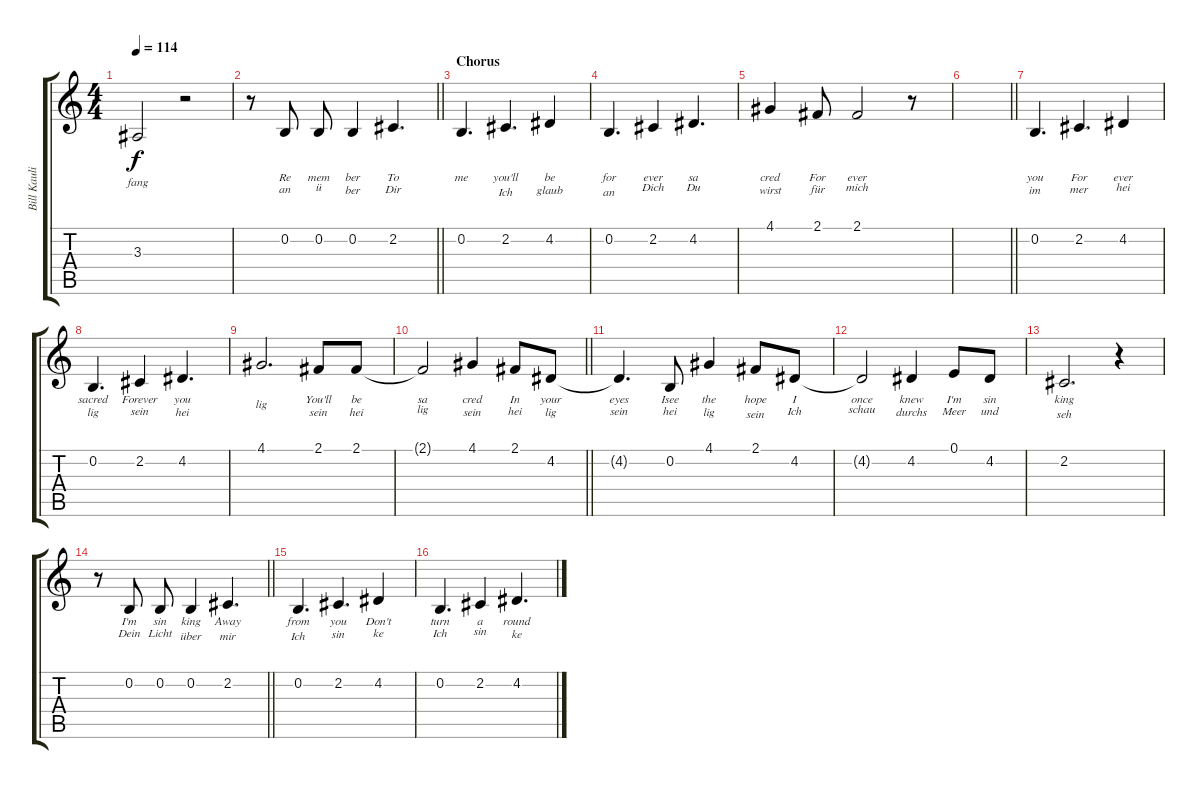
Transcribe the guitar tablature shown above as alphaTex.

\track ("Bill Kaulitz" "Bill Kauli") {instrument electricgrandpiano}
\staff {score tabs}
\tuning (E4 B3 G3 D3 A2 E2) {hide}
\ts (4 4)
\tempo 114
\clef g2
\ks c
3.3.2{lyrics (0 "") lyrics (1 "fang") lyrics (2 "") lyrics (3 "") lyrics (4 "") dy f} r.2 |
\barLineRight lightlight
r.8 0.2.8{lyrics (0 "Re") lyrics (1 "an") lyrics (2 "") lyrics (3 "") lyrics (4 "")} 0.2.8{lyrics (0 "mem") lyrics (1 "ü") lyrics (2 "") lyrics (3 "") lyrics (4 "")} 0.2.4{lyrics (0 "ber") lyrics (1 "ber") lyrics (2 "") lyrics (3 "") lyrics (4 "")} 2.2.4{d lyrics (0 "To") lyrics (1 "Dir") lyrics (2 "") lyrics (3 "") lyrics (4 "")} |
\section ("" "Chorus")
0.2.4{d lyrics (0 "me") lyrics (1 "") lyrics (2 "") lyrics (3 "") lyrics (4 "")} 2.2.4{d lyrics (0 "you'll") lyrics (1 "Ich") lyrics (2 "") lyrics (3 "") lyrics (4 "")} 4.2.4{lyrics (0 "be") lyrics (1 "glaub") lyrics (2 "") lyrics (3 "") lyrics (4 "")} |
0.2.4{d lyrics (0 "for") lyrics (1 "an") lyrics (2 "") lyrics (3 "") lyrics (4 "")} 2.2.4{lyrics (0 "ever") lyrics (1 "Dich") lyrics (2 "") lyrics (3 "") lyrics (4 "")} 4.2.4{d lyrics (0 "sa") lyrics (1 "Du") lyrics (2 "") lyrics (3 "") lyrics (4 "")} |
4.1.4{lyrics (0 "cred") lyrics (1 "wirst") lyrics (2 "") lyrics (3 "") lyrics (4 "")} 2.1.8{lyrics (0 "For") lyrics (1 "für") lyrics (2 "") lyrics (3 "") lyrics (4 "")} 2.1.2{lyrics (0 "ever") lyrics (1 "mich") lyrics (2 "") lyrics (3 "") lyrics (4 "")} r.8 |
\barLineRight lightlight
|
0.2.4{d lyrics (0 "you") lyrics (1 "im") lyrics (2 "") lyrics (3 "") lyrics (4 "")} 2.2.4{d lyrics (0 "For") lyrics (1 "mer") lyrics (2 "") lyrics (3 "") lyrics (4 "")} 4.2.4{lyrics (0 "ever") lyrics (1 "hei") lyrics (2 "") lyrics (3 "") lyrics (4 "")} |
0.2.4{d lyrics (0 "sacred") lyrics (1 "lig") lyrics (2 "") lyrics (3 "") lyrics (4 "")} 2.2.4{lyrics (0 "Forever") lyrics (1 "sein") lyrics (2 "") lyrics (3 "") lyrics (4 "")} 4.2.4{d lyrics (0 "you") lyrics (1 "hei") lyrics (2 "") lyrics (3 "") lyrics (4 "")} |
4.1.2{d lyrics (0 "") lyrics (1 "lig") lyrics (2 "") lyrics (3 "") lyrics (4 "")} 2.1.8{lyrics (0 "You'll") lyrics (1 "sein") lyrics (2 "") lyrics (3 "") lyrics (4 "")} 2.1.8{lyrics (0 "be") lyrics (1 "hei") lyrics (2 "") lyrics (3 "") lyrics (4 "")} |
\barLineRight lightlight
2.1{t}.2{lyrics (0 "sa") lyrics (1 "lig") lyrics (2 "") lyrics (3 "") lyrics (4 "")} 4.1.4{lyrics (0 "cred") lyrics (1 "sein") lyrics (2 "") lyrics (3 "") lyrics (4 "")} 2.1.8{lyrics (0 "In") lyrics (1 "hei") lyrics (2 "") lyrics (3 "") lyrics (4 "")} 4.2.8{lyrics (0 "your") lyrics (1 "lig") lyrics (2 "") lyrics (3 "") lyrics (4 "")} |
4.2{t}.4{d lyrics (0 "eyes") lyrics (1 "sein") lyrics (2 "") lyrics (3 "") lyrics (4 "")} 0.2.8{lyrics (0 "Isee") lyrics (1 "hei") lyrics (2 "") lyrics (3 "") lyrics (4 "")} 4.1.4{lyrics (0 "the") lyrics (1 "lig") lyrics (2 "") lyrics (3 "") lyrics (4 "")} 2.1.8{lyrics (0 "hope") lyrics (1 "sein") lyrics (2 "") lyrics (3 "") lyrics (4 "")} 4.2.8{lyrics (0 "I") lyrics (1 "Ich") lyrics (2 "") lyrics (3 "") lyrics (4 "")} |
4.2{t}.2{lyrics (0 "once") lyrics (1 "schau") lyrics (2 "") lyrics (3 "") lyrics (4 "")} 4.2.4{lyrics (0 "knew") lyrics (1 "durchs") lyrics (2 "") lyrics (3 "") lyrics (4 "")} 0.1.8{lyrics (0 "I'm") lyrics (1 "Meer") lyrics (2 "") lyrics (3 "") lyrics (4 "")} 4.2.8{lyrics (0 "sin") lyrics (1 "und") lyrics (2 "") lyrics (3 "") lyrics (4 "")} |
2.2.2{d lyrics (0 "king") lyrics (1 "seh") lyrics (2 "") lyrics (3 "") lyrics (4 "")} r.4 |
\barLineRight lightlight
r.8 0.2.8{lyrics (0 "I'm") lyrics (1 "Dein") lyrics (2 "") lyrics (3 "") lyrics (4 "")} 0.2.8{lyrics (0 "sin") lyrics (1 "Licht") lyrics (2 "") lyrics (3 "") lyrics (4 "")} 0.2.4{lyrics (0 "king") lyrics (1 "über") lyrics (2 "") lyrics (3 "") lyrics (4 "")} 2.2.4{d lyrics (0 "Away") lyrics (1 "mir") lyrics (2 "") lyrics (3 "") lyrics (4 "")} |
0.2.4{d lyrics (0 "from") lyrics (1 "Ich") lyrics (2 "") lyrics (3 "") lyrics (4 "")} 2.2.4{d lyrics (0 "you") lyrics (1 "sin") lyrics (2 "") lyrics (3 "") lyrics (4 "")} 4.2.4{lyrics (0 "Don't") lyrics (1 "ke") lyrics (2 "") lyrics (3 "") lyrics (4 "")} |
0.2.4{d lyrics (0 "turn") lyrics (1 "Ich") lyrics (2 "") lyrics (3 "") lyrics (4 "")} 2.2.4{lyrics (0 "a") lyrics (1 "sin") lyrics (2 "") lyrics (3 "") lyrics (4 "")} 4.2.4{d lyrics (0 "round") lyrics (1 "ke") lyrics (2 "") lyrics (3 "") lyrics (4 "")}
